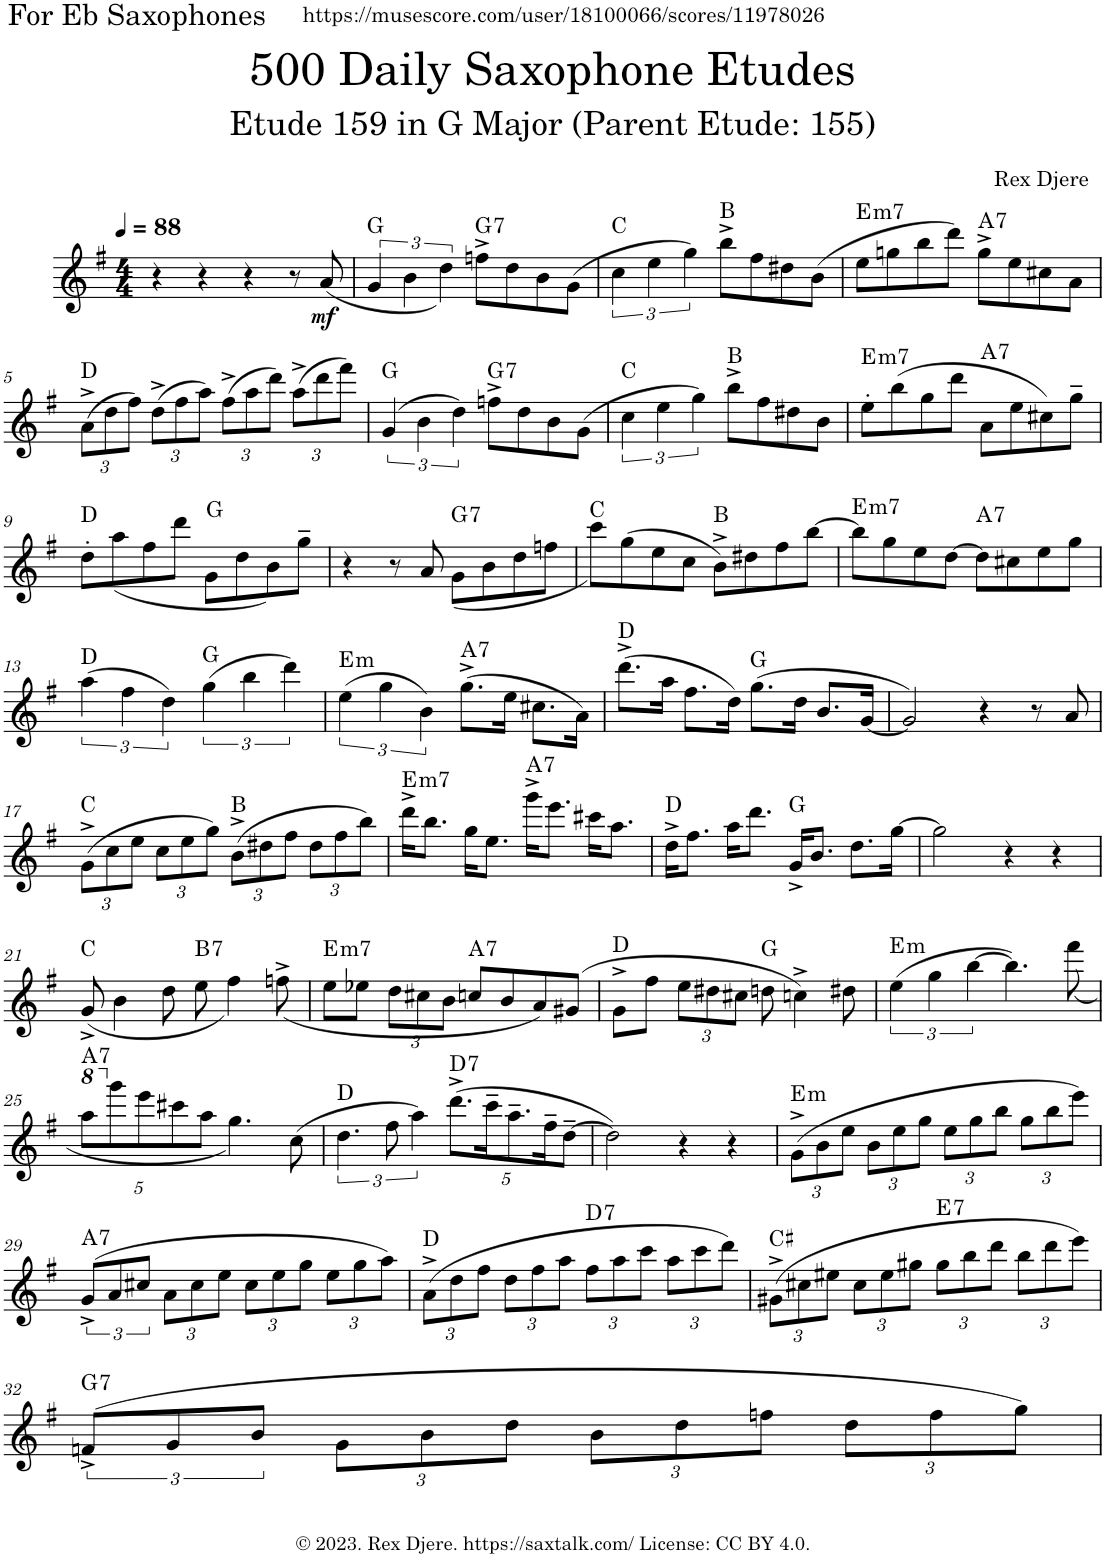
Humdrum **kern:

**kern	**dynam	**harte
*part1	*part1	*part1
*staff1	*staff1	*
*I"Alto Saxophone	*	*
*I'A. Sax.	*	*
*clefG2	*	*
*Trd5c9	*	*
*k[f#]	*	*
*M4/4	*	*
*MM88	*	*
=1	=1	=1
4r	.	.
4r	.	.
4r	.	.
8r	.	.
!	!LO:DY:b	!
(<8a/	mf	.
=2	=2	=2
6g/	.	G:maj
6b\	.	.
6dd\)	.	.
!	!	!LO:H:kt=7
8ffn^\L	.	G:7
8dd\	.	.
8b\	.	.
(8g\J	.	.
=3	=3	=3
6cc\	.	C:maj
6ee\	.	.
6gg\)	.	.
8bb^\L	.	B:maj
8ff#\	.	.
8dd#X\	.	.
(8b\J	.	.
=4	=4	=4
!	!	!LO:H:kt=m7
8ee\L	.	E:min7
8ggn\	.	.
8bb\	.	.
8ddd\J)	.	.
!	!	!LO:H:kt=7
8gg^\L	.	A:7
8ee\	.	.
8cc#X\	.	.
8a\J	.	.
!!LO:LB:g=z
=5	=5	=5
*Xbrackettup	*	*
(12a^\L	.	D:maj
12dd\	.	.
12ff#\J)	.	.
(12dd^\L	.	.
12ff#\	.	.
12aa\J)	.	.
(12ff#^\L	.	.
12aa\	.	.
12ddd\J)	.	.
(12aa^\L	.	.
12ddd\	.	.
12fff#\J)	.	.
=6	=6	=6
*brackettup	*	*
(6g/	.	G:maj
6b\	.	.
6dd\)	.	.
!	!	!LO:H:kt=7
8ffn^\L	.	G:7
8dd\	.	.
8b\	.	.
(8g\J	.	.
=7	=7	=7
6cc\	.	C:maj
6ee\	.	.
6gg\)	.	.
8bb^\L	.	B:maj
8ff#\	.	.
8dd#X\	.	.
8b\J	.	.
=8	=8	=8
!	!	!LO:H:kt=m7
8ee'\L	.	E:min7
(8bb\	.	.
8gg\	.	.
8ddd\J	.	.
!	!	!LO:H:kt=7
8a\L	.	A:7
8ee\	.	.
8cc#X\)	.	.
8gg~\J	.	.
!!LO:LB:g=z
=9	=9	=9
8dd'\L	.	D:maj
(<8aa\	.	.
8ff#\	.	.
8ddd\J	.	.
8g\L	.	G:maj
8dd\	.	.
8b\)	.	.
8gg~\J	.	.
=10	=10	=10
4r	.	.
8r	.	.
8a/	.	.
!	!	!LO:H:kt=7
(<8g\L	.	G:7
8b\	.	.
8dd\	.	.
8ffn\J	.	.
=11	=11	=11
8ccc\L)	.	C:maj
(8gg\	.	.
8ee\	.	.
8cc\J	.	.
8b^\L)	.	B:maj
8dd#X\	.	.
8ff#\	.	.
[8bb\J	.	.
=12	=12	=12
!	!	!LO:H:kt=m7
8bb\L]	.	E:min7
8gg\	.	.
8ee\	.	.
[8dd\J	.	.
!	!	!LO:H:kt=7
8dd\L]	.	A:7
8cc#X\	.	.
8ee\	.	.
8gg\J	.	.
!!LO:LB:g=z
=13	=13	=13
(6aa\	.	D:maj
6ff#\	.	.
6dd\)	.	.
(6gg\	.	G:maj
6bb\	.	.
6ddd\)	.	.
=14	=14	=14
!	!	!LO:H:kt=m
(6ee\	.	E:min
6gg\	.	.
6b\)	.	.
!	!	!LO:H:kt=7
(8.gg^\L	.	A:7
16ee\Jk	.	.
8.cc#X\L	.	.
16a\Jk)	.	.
=15	=15	=15
(8.ddd^\L	.	D:maj
16aa\Jk	.	.
8.ff#\L	.	.
16dd\Jk)	.	.
(8.gg\L	.	G:maj
16dd\Jk	.	.
8.b/L	.	.
[16g/Jk	.	.
=16	=16	=16
2g/])	.	.
4r	.	.
8r	.	.
8a/	.	.
!!LO:LB:g=z
=17	=17	=17
*Xbrackettup	*	*
(12g^\L	.	C:maj
12cc\	.	.
12ee\J	.	.
12cc\L	.	.
12ee\	.	.
12gg\J)	.	.
(12b^\L	.	B:maj
12dd#X\	.	.
12ff#\J	.	.
12dd#\L	.	.
12ff#\	.	.
12bb\J)	.	.
=18	=18	=18
!	!	!LO:H:kt=m7
16ddd^\KL	.	E:min7
8.bb\J	.	.
16gg\KL	.	.
8.ee\J	.	.
!	!	!LO:H:kt=7
16ggg^\KL	.	A:7
8.eee\J	.	.
16ccc#X\KL	.	.
8.aa\J	.	.
=19	=19	=19
16dd^\KL	.	D:maj
8.ff#\J	.	.
16aa\KL	.	.
8.ddd\J	.	.
16g^/KL	.	G:maj
8.b/J	.	.
8.dd\L	.	.
[16gg\Jk	.	.
=20	=20	=20
2gg\]	.	.
4r	.	.
4r	.	.
!!LO:LB:g=z
=21	=21	=21
(<8g^/	.	C:maj
4b\	.	.
8dd\	.	.
!	!	!LO:H:kt=7
8ee\	.	B:7
4ff#\)	.	.
(<8ffn^\	.	.
=22	=22	=22
!	!	!LO:H:kt=m7
8ee\L	.	E:min7
8ee-X\J	.	.
12dd\L	.	.
12cc#X\	.	.
12b\J	.	.
!	!	!LO:H:kt=7
8ccn/L	.	A:7
8b/	.	.
8a/)	.	.
(8g#X/J	.	.
=23	=23	=23
8g^\L	.	D:maj
8ff#\J	.	.
12ee\L	.	.
12dd#X\	.	.
12cc#X\J	.	.
8ddn\	.	G:maj
4ccn^\)	.	.
8dd#X\	.	.
=24	=24	=24
*brackettup	*	*
!	!	!LO:H:kt=m
(6ee\	.	E:min
6gg\	.	.
[6bb\	.	.
4.bb\])	.	.
(<8fff#\	.	.
!!LO:LB:g=z
=25	=25	=25
*8va	*	*
*Xbrackettup	*	*
!	!	!LO:H:kt=7
10aaa\L	.	A:7
*X8va	*	*
10ggg\	.	.
10eee\	.	.
10ccc#X\	.	.
10aa\J	.	.
4.gg\)	.	.
(8cc\	.	.
=26	=26	=26
*brackettup	*	*
6.dd\	.	D:maj
12ff#\	.	.
6aa\)	.	.
*Xbrackettup	*	*
!	!	!LO:H:kt=7
(10.ddd^\L	.	D:7
20ccc~\K	.	.
10.aa~\	.	.
20ff#~\K	.	.
[10dd~\J	.	.
=27	=27	=27
2dd\])	.	.
4r	.	.
4r	.	.
=28	=28	=28
!	!	!LO:H:kt=m
(>12g^\L	.	E:min
12b\	.	.
12ee\J	.	.
12b\L	.	.
12ee\	.	.
12gg\J	.	.
12ee\L	.	.
12gg\	.	.
12bb\J	.	.
12gg\L	.	.
12bb\	.	.
12eee\J)	.	.
!!LO:LB:g=z
=29	=29	=29
*brackettup	*	*
!	!	!LO:H:kt=7
(12g^/L	.	A:7
12a/	.	.
12cc#X/J	.	.
*Xbrackettup	*	*
12a\L	.	.
12cc#\	.	.
12ee\J	.	.
12cc#\L	.	.
12ee\	.	.
12gg\J	.	.
12ee\L	.	.
12gg\	.	.
12aa\J)	.	.
=30	=30	=30
(12a^\L	.	D:maj
12dd\	.	.
12ff#\J	.	.
12dd\L	.	.
12ff#\	.	.
12aa\J	.	.
!	!	!LO:H:kt=7
12ff#\L	.	D:7
12aa\	.	.
12ccc\J	.	.
12aa\L	.	.
12ccc\	.	.
12ddd\J)	.	.
=31	=31	=31
(12g#X^\L	.	C#:maj
12cc#X\	.	.
12ee#X\J	.	.
12cc#\L	.	.
12ee#\	.	.
12gg#X\J	.	.
!	!	!LO:H:kt=7
12gg#\L	.	E:7
12bb\	.	.
12ddd\J	.	.
12bb\L	.	.
12ddd\	.	.
12eee\J)	.	.
!!LO:LB:g=z
=32	=32	=32
*brackettup	*	*
!	!	!LO:H:kt=7
(12fn^/L	.	G:7
12g/	.	.
12b/J	.	.
*Xbrackettup	*	*
12g\L	.	.
12b\	.	.
12dd\J	.	.
12b\L	.	.
12dd\	.	.
12ffn\J	.	.
12dd\L	.	.
12ff\	.	.
12gg\J)	.	.
=	=	=
*-	*-	*-
